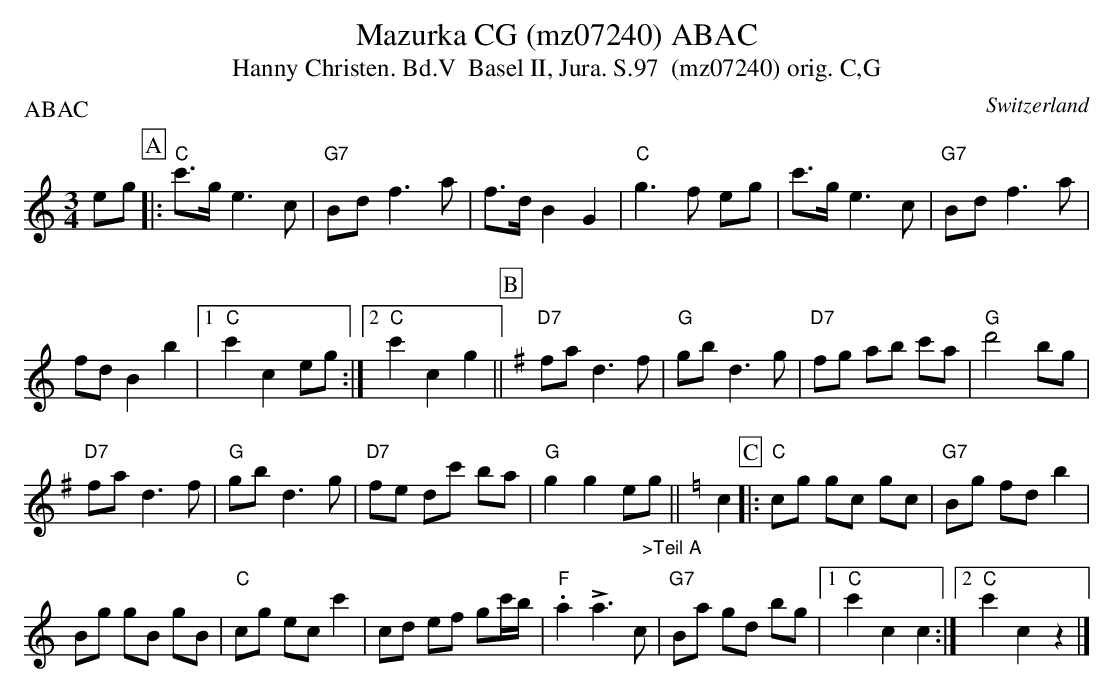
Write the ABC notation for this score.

X:1
T: Mazurka CG (mz07240) ABAC
T:Hanny Christen. Bd.V  Basel II, Jura. S.97  (mz07240) orig. C,G
P:ABAC
M:3/4
L:1/8
O:Switzerland
K:C major
eg [P:A] |: "C"c'>g e3c | "G7"Bd f3a | f>d B2G2 | "C"g3f eg | c'>g e3c | "G7"Bd f3a  |
fdB2b2 |1 "C"c'2c2eg :|2 "C"c'2c2g2 || [P:B] [K:G] "D7"fad3f | "G"gbd3g | "D7"fg ab c'a | "G"d'4bg |
"D7"fa d3f | "G"gb d3g | "D7"fe dc' ba | "G"g2g2e"_>Teil A"g || [K:C]  c2 [P:C] |: "C"cg gc gc | "G7"Bg fdb2 |
Bg gB gB | "C"cg ec c'2 | cd ef gc'/b/ | "F".a2!>!a3c | "G7"Ba gd bg |1 "C"c'2c2c2 :|2 "C"c'2c2z2 |]
W:
